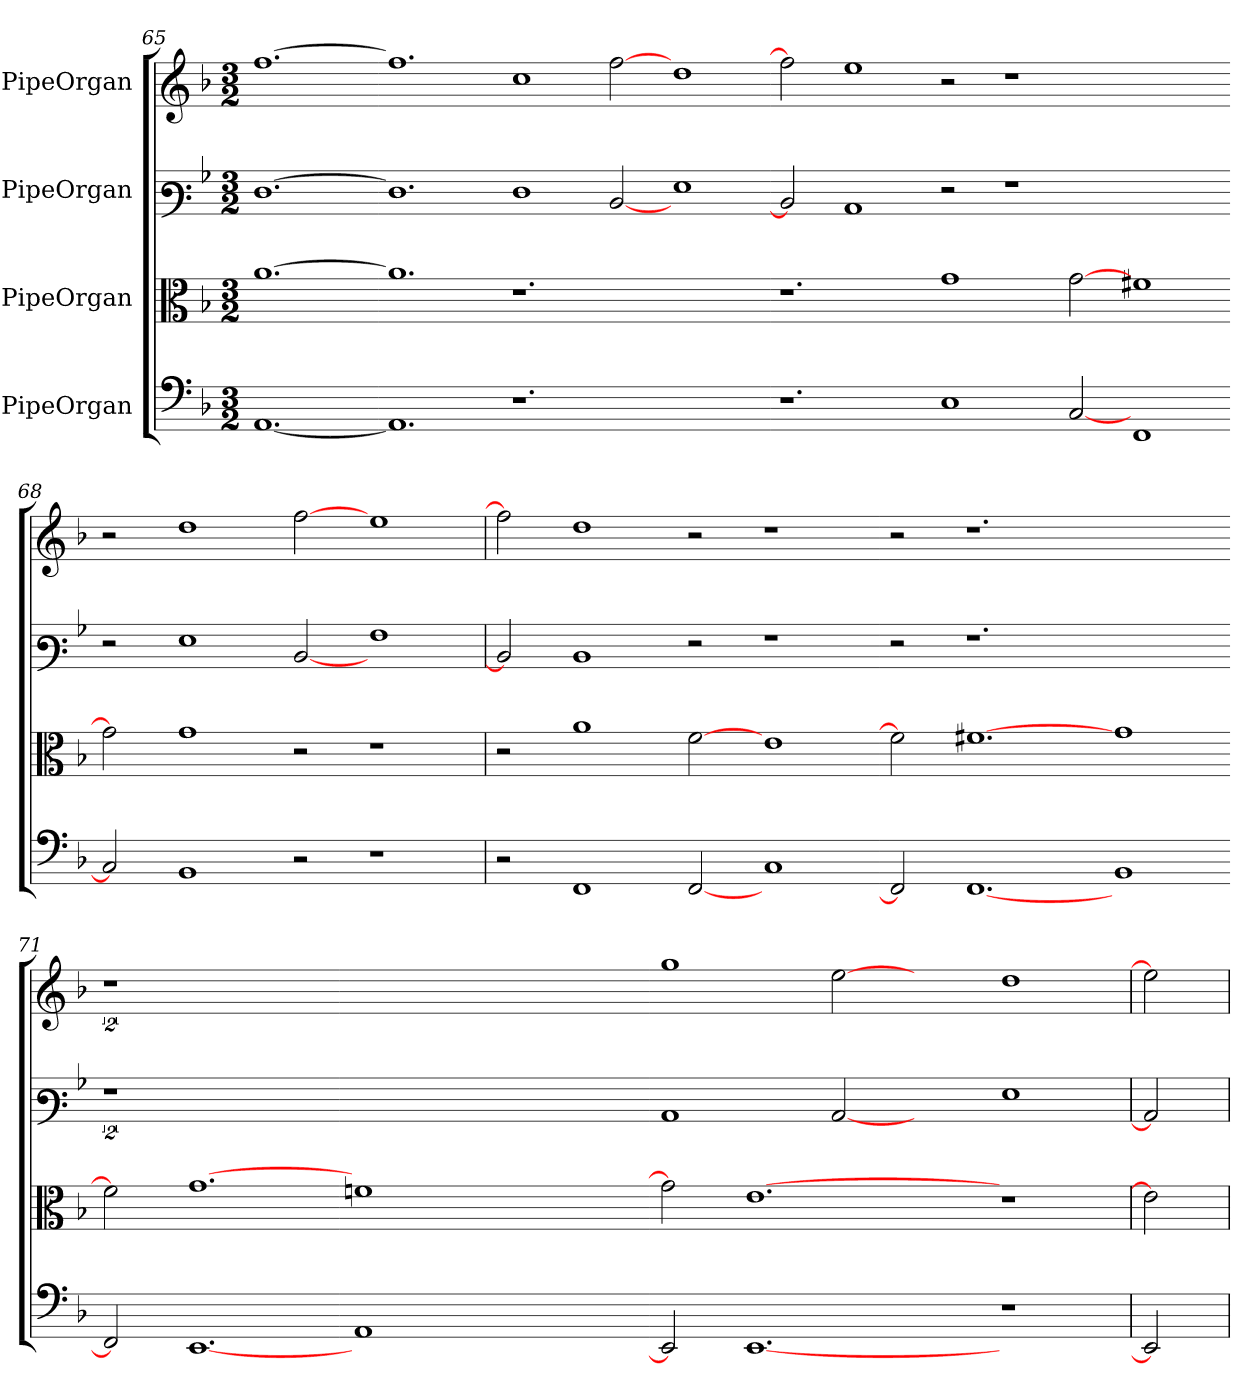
**kern	**kern	**kern	**kern
*part4	*part3	*part2	*part1
*staff4	*staff3	*staff2	*staff1
*I"PipeOrgan	*I"PipeOrgan	*I"PipeOrgan	*I"PipeOrgan
*clefF5	*clefC3	*clefF3	*clefG2
*k[b-]	*k[b-]	*k[b-]	*k[b-]
*F:	*F:	*F:	*F:
*M3/2	*M3/2	*M3/2	*M3/2
=65	=65	=65	=65
[1.FF	[1.a	[1.F	[1.ff
=66-	=66-	=66-	=66-
1.FF]	1.a]	1.F]	1.ff]
1.r	1.r	1F	1cc
.	.	[2D	[2ff
1ryy	1ryy	1G	1dd
=67-	=67-	=67-	=67-
1.r	1.r	2D]	2ff]
.	.	1C	1ee
1C	1g	2r	2r
.	.	1r	1r
[2AA	[2g	.	.
1DD	1f#X	1ryy	1ryy
=68-	=68-	=68-	=68-
2AA]	2g]	2r	2r
1GG	1g	1G	1dd
2r	2r	[2D	[2ff
1r	1r	1A	1ee
=69	=69	=69	=69
2r	2r	2D]	2ff]
1DD	1a	1D	1dd
[2DD	[2f	2r	2r
1AA	1e	1r	1r
=70-	=70-	=70-	=70-
2DD]	2f]	2r	2r
[1.DD	[1.f#X	1.r	1.r
1GG	1g	1ryy	1ryy
=71-	=71-	=71-	=71-
2DD]	2f#]	2%9r	2%9r
[1.CC	[1.g	.	.
1FF	1fn	.	.
1.ryy	1.ryy	.	.
=72-	=72-	=72-	=72-
2CC]	2g]	1C	1gg
[1.CC	[1.e	.	.
.	.	[2C	[2ee
.	.	2ryy	2ryy
1r	1r	1G	1dd
=73	=73	=73	=73
2CC]	2e]	2C]	2ee]
=	=	=	=
*-	*-	*-	*-
